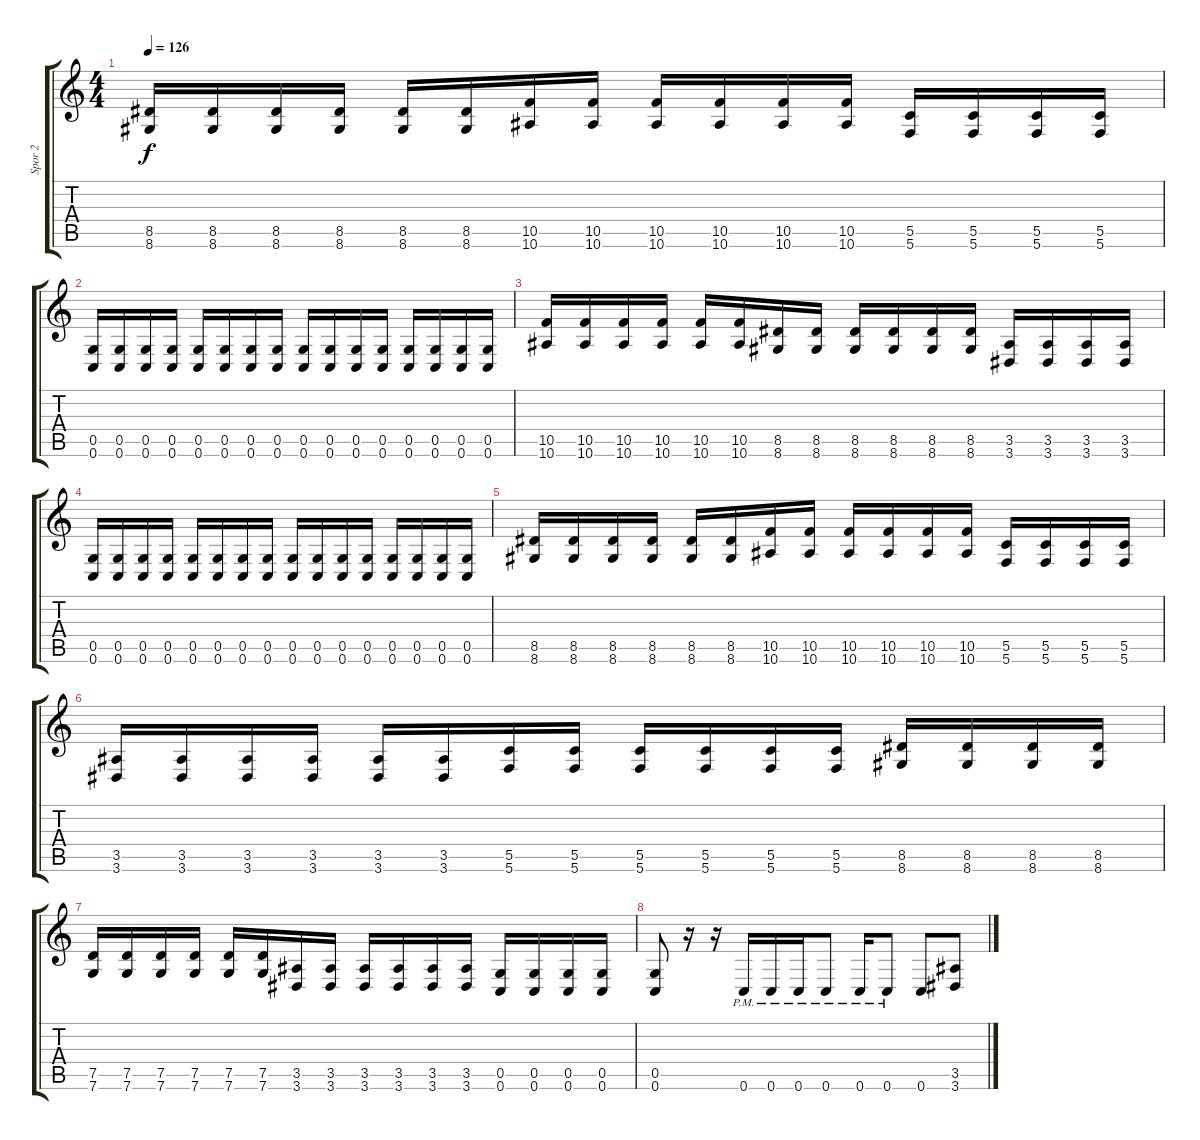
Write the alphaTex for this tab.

\track ("Spor 2" "Spor 2") {instrument distortionguitar}
\staff {score tabs}
\tuning (D4 A3 F3 C3 G2 C2) {hide}
\ts (4 4)
\tempo 126
\clef g2
\ks c
(8.5 8.6).16{dy f} (8.5 8.6).16 (8.5 8.6).16 (8.5 8.6).16 (8.5 8.6).16 (8.5 8.6).16 (10.5 10.6).16 (10.5 10.6).16 (10.5 10.6).16 (10.5 10.6).16 (10.5 10.6).16 (10.5 10.6).16 (5.5 5.6).16 (5.5 5.6).16 (5.5 5.6).16 (5.5 5.6).16 |
(0.5 0.6).16 (0.5 0.6).16 (0.5 0.6).16 (0.5 0.6).16 (0.5 0.6).16 (0.5 0.6).16 (0.5 0.6).16 (0.5 0.6).16 (0.5 0.6).16 (0.5 0.6).16 (0.5 0.6).16 (0.5 0.6).16 (0.5 0.6).16 (0.5 0.6).16 (0.5 0.6).16 (0.5 0.6).16 |
(10.5 10.6).16 (10.5 10.6).16 (10.5 10.6).16 (10.5 10.6).16 (10.5 10.6).16 (10.5 10.6).16 (8.5 8.6).16 (8.5 8.6).16 (8.5 8.6).16 (8.5 8.6).16 (8.5 8.6).16 (8.5 8.6).16 (3.5 3.6).16 (3.5 3.6).16 (3.5 3.6).16 (3.5 3.6).16 |
(0.5 0.6).16 (0.5 0.6).16 (0.5 0.6).16 (0.5 0.6).16 (0.5 0.6).16 (0.5 0.6).16 (0.5 0.6).16 (0.5 0.6).16 (0.5 0.6).16 (0.5 0.6).16 (0.5 0.6).16 (0.5 0.6).16 (0.5 0.6).16 (0.5 0.6).16 (0.5 0.6).16 (0.5 0.6).16 |
(8.5 8.6).16 (8.5 8.6).16 (8.5 8.6).16 (8.5 8.6).16 (8.5 8.6).16 (8.5 8.6).16 (10.5 10.6).16 (10.5 10.6).16 (10.5 10.6).16 (10.5 10.6).16 (10.5 10.6).16 (10.5 10.6).16 (5.5 5.6).16 (5.5 5.6).16 (5.5 5.6).16 (5.5 5.6).16 |
(3.5 3.6).16 (3.5 3.6).16 (3.5 3.6).16 (3.5 3.6).16 (3.5 3.6).16 (3.5 3.6).16 (5.5 5.6).16 (5.5 5.6).16 (5.5 5.6).16 (5.5 5.6).16 (5.5 5.6).16 (5.5 5.6).16 (8.5 8.6).16 (8.5 8.6).16 (8.5 8.6).16 (8.5 8.6).16 |
(7.5 7.6).16 (7.5 7.6).16 (7.5 7.6).16 (7.5 7.6).16 (7.5 7.6).16 (7.5 7.6).16 (3.5 3.6).16 (3.5 3.6).16 (3.5 3.6).16 (3.5 3.6).16 (3.5 3.6).16 (3.5 3.6).16 (0.5 0.6).16 (0.5 0.6).16 (0.5 0.6).16 (0.5 0.6).16 |
(0.5 0.6).8 r.16 r.16 0.6{pm}.16 0.6{pm}.16 0.6{pm}.16 0.6{pm}.8 0.6{pm}.16 0.6{pm}.8 0.6.8 (3.5{h} 3.6{h}).8
